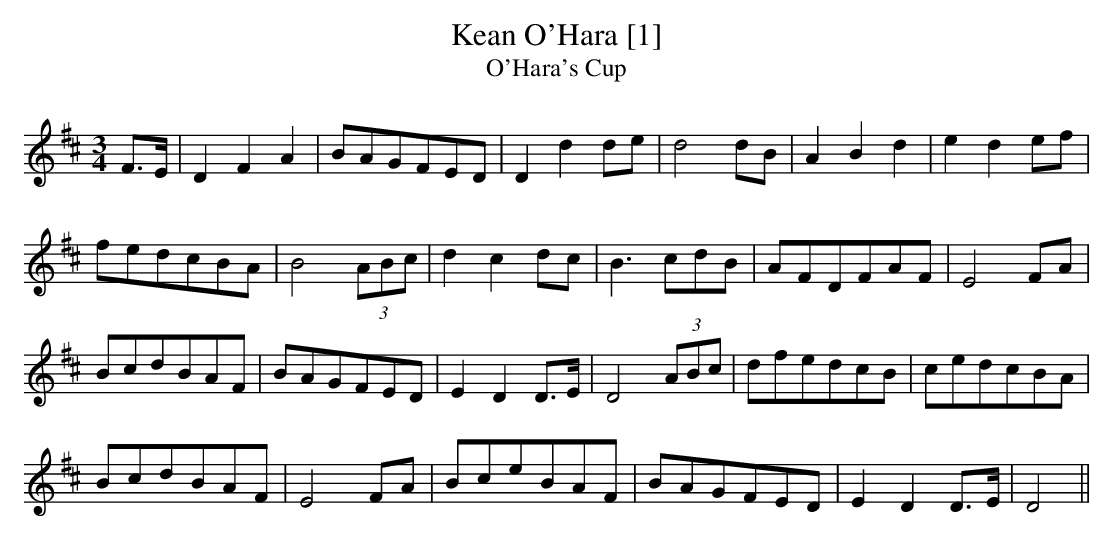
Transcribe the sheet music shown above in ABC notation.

X:1
T:Kean O'Hara [1]
T:O'Hara's Cup
M:3/4
L:1/8
K:D
F>E | D2F2A2 | BAGFED | D2d2 de | d4 dB | A2B2d2 | e2d2 ef |
fedcBA | B4 (3ABc | d2 c2 dc | B3 cdB | AFDFAF | E4 FA |
BcdBAF | BAGFED | E2D2 D>E | D4 (3ABc | dfedcB | cedcBA |
BcdBAF | E4 FA | BceBAF | BAGFED | E2D2 D>E | D4 ||
